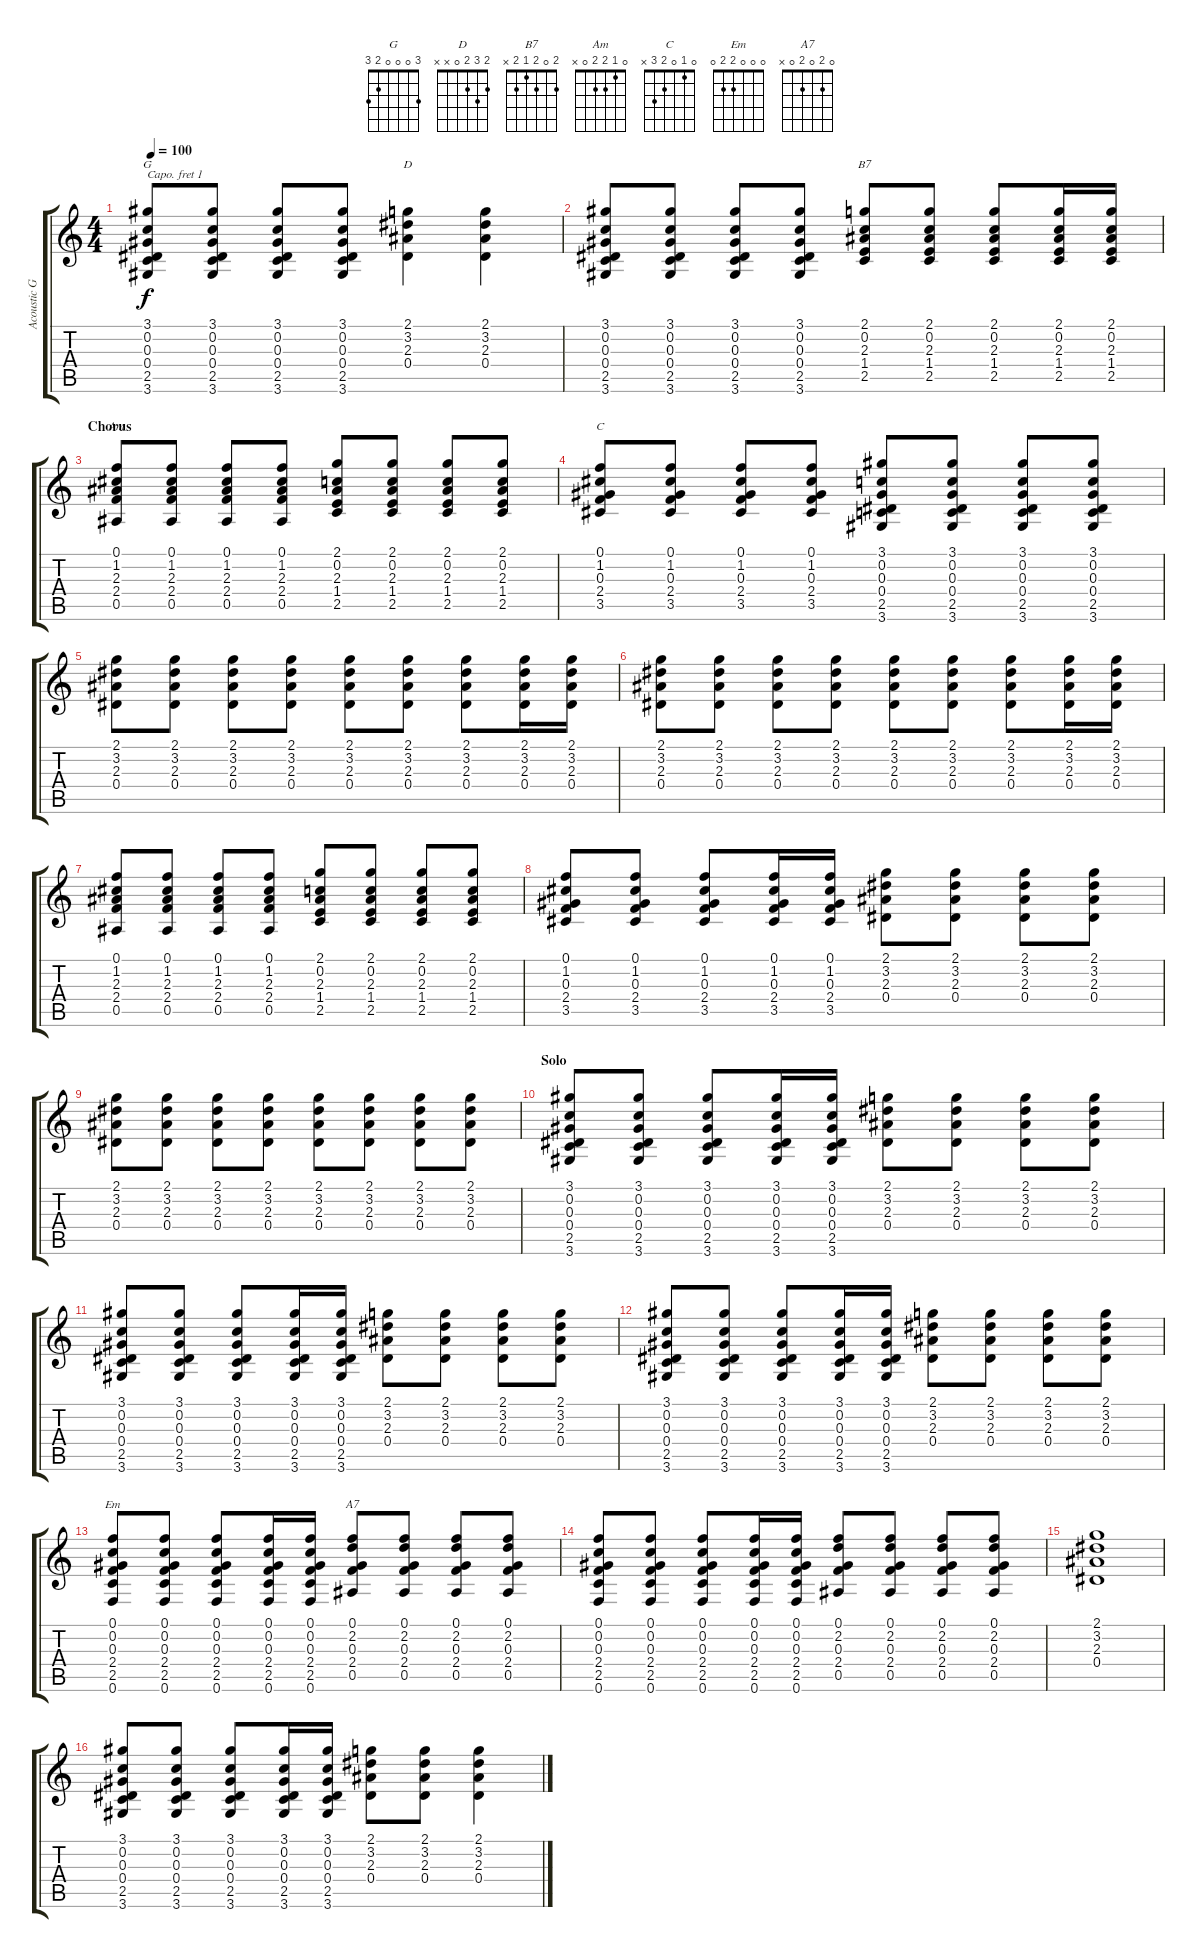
\track ("Acoustic Guitar (capo 1)" "Acoustic G") {instrument acousticguitarsteel}
\staff {score tabs}
\capo 1
\tuning (E4 B3 G3 D3 A2 E2) {hide}
\chord ("G" 3 0 0 0 2 3)
\chord ("D" 2 3 2 0 x x)
\chord ("B7" 2 0 2 1 2 x)
\chord ("Am" 0 1 2 2 0 x)
\chord ("C" 0 1 0 2 3 x)
\chord ("Em" 0 0 0 2 2 0)
\chord ("A7" 0 2 0 2 0 x)
\ts (4 4)
\tempo 100
\clef g2
\ks c
(3.1 0.2 0.3 0.4 2.5 3.6).8{ch "G" dy f} (3.1 0.2 0.3 0.4 2.5 3.6).8 (3.1 0.2 0.3 0.4 2.5 3.6).8 (3.1 0.2 0.3 0.4 2.5 3.6).8 (2.1 3.2 2.3 0.4).4{ch "D"} (2.1 3.2 2.3 0.4).4 |
(3.1 0.2 0.3 0.4 2.5 3.6).8 (3.1 0.2 0.3 0.4 2.5 3.6).8 (3.1 0.2 0.3 0.4 2.5 3.6).8 (3.1 0.2 0.3 0.4 2.5 3.6).8 (2.1 0.2 2.3 1.4 2.5).8{ch "B7"} (2.1 0.2 2.3 1.4 2.5).8 (2.1 0.2 2.3 1.4 2.5).8 (2.1 0.2 2.3 1.4 2.5).16 (2.1 0.2 2.3 1.4 2.5).16 |
\section ("" "Chorus")
(0.1 1.2 2.3 2.4 0.5).8{ch "Am"} (0.1 1.2 2.3 2.4 0.5).8 (0.1 1.2 2.3 2.4 0.5).8 (0.1 1.2 2.3 2.4 0.5).8 (2.1 0.2 2.3 1.4 2.5).8 (2.1 0.2 2.3 1.4 2.5).8 (2.1 0.2 2.3 1.4 2.5).8 (2.1 0.2 2.3 1.4 2.5).8 |
(0.1 1.2 0.3 2.4 3.5).8{ch "C"} (0.1 1.2 0.3 2.4 3.5).8 (0.1 1.2 0.3 2.4 3.5).8 (0.1 1.2 0.3 2.4 3.5).8 (3.1 0.2 0.3 0.4 2.5 3.6).8 (3.1 0.2 0.3 0.4 2.5 3.6).8 (3.1 0.2 0.3 0.4 2.5 3.6).8 (3.1 0.2 0.3 0.4 2.5 3.6).8 |
(2.1 3.2 2.3 0.4).8 (2.1 3.2 2.3 0.4).8 (2.1 3.2 2.3 0.4).8 (2.1 3.2 2.3 0.4).8 (2.1 3.2 2.3 0.4).8 (2.1 3.2 2.3 0.4).8 (2.1 3.2 2.3 0.4).8 (2.1 3.2 2.3 0.4).16 (2.1 3.2 2.3 0.4).16 |
(2.1 3.2 2.3 0.4).8 (2.1 3.2 2.3 0.4).8 (2.1 3.2 2.3 0.4).8 (2.1 3.2 2.3 0.4).8 (2.1 3.2 2.3 0.4).8 (2.1 3.2 2.3 0.4).8 (2.1 3.2 2.3 0.4).8 (2.1 3.2 2.3 0.4).16 (2.1 3.2 2.3 0.4).16 |
(0.1 1.2 2.3 2.4 0.5).8 (0.1 1.2 2.3 2.4 0.5).8 (0.1 1.2 2.3 2.4 0.5).8 (0.1 1.2 2.3 2.4 0.5).8 (2.1 0.2 2.3 1.4 2.5).8 (2.1 0.2 2.3 1.4 2.5).8 (2.1 0.2 2.3 1.4 2.5).8 (2.1 0.2 2.3 1.4 2.5).8 |
(0.1 1.2 0.3 2.4 3.5).8 (0.1 1.2 0.3 2.4 3.5).8 (0.1 1.2 0.3 2.4 3.5).8 (0.1 1.2 0.3 2.4 3.5).16 (0.1 1.2 0.3 2.4 3.5).16 (2.1 3.2 2.3 0.4).8 (2.1 3.2 2.3 0.4).8 (2.1 3.2 2.3 0.4).8 (2.1 3.2 2.3 0.4).8 |
(2.1 3.2 2.3 0.4).8 (2.1 3.2 2.3 0.4).8 (2.1 3.2 2.3 0.4).8 (2.1 3.2 2.3 0.4).8 (2.1 3.2 2.3 0.4).8 (2.1 3.2 2.3 0.4).8 (2.1 3.2 2.3 0.4).8 (2.1 3.2 2.3 0.4).8 |
\section ("" "Solo")
(3.1 0.2 0.3 0.4 2.5 3.6).8 (3.1 0.2 0.3 0.4 2.5 3.6).8 (3.1 0.2 0.3 0.4 2.5 3.6).8 (3.1 0.2 0.3 0.4 2.5 3.6).16 (3.1 0.2 0.3 0.4 2.5 3.6).16 (2.1 3.2 2.3 0.4).8 (2.1 3.2 2.3 0.4).8 (2.1 3.2 2.3 0.4).8 (2.1 3.2 2.3 0.4).8 |
(3.1 0.2 0.3 0.4 2.5 3.6).8 (3.1 0.2 0.3 0.4 2.5 3.6).8 (3.1 0.2 0.3 0.4 2.5 3.6).8 (3.1 0.2 0.3 0.4 2.5 3.6).16 (3.1 0.2 0.3 0.4 2.5 3.6).16 (2.1 3.2 2.3 0.4).8 (2.1 3.2 2.3 0.4).8 (2.1 3.2 2.3 0.4).8 (2.1 3.2 2.3 0.4).8 |
(3.1 0.2 0.3 0.4 2.5 3.6).8 (3.1 0.2 0.3 0.4 2.5 3.6).8 (3.1 0.2 0.3 0.4 2.5 3.6).8 (3.1 0.2 0.3 0.4 2.5 3.6).16 (3.1 0.2 0.3 0.4 2.5 3.6).16 (2.1 3.2 2.3 0.4).8 (2.1 3.2 2.3 0.4).8 (2.1 3.2 2.3 0.4).8 (2.1 3.2 2.3 0.4).8 |
(0.1 0.2 0.3 2.4 2.5 0.6).8{ch "Em"} (0.1 0.2 0.3 2.4 2.5 0.6).8 (0.1 0.2 0.3 2.4 2.5 0.6).8 (0.1 0.2 0.3 2.4 2.5 0.6).16 (0.1 0.2 0.3 2.4 2.5 0.6).16 (0.1 2.2 0.3 2.4 0.5).8{ch "A7"} (0.1 2.2 0.3 2.4 0.5).8 (0.1 2.2 0.3 2.4 0.5).8 (0.1 2.2 0.3 2.4 0.5).8 |
(0.1 0.2 0.3 2.4 2.5 0.6).8 (0.1 0.2 0.3 2.4 2.5 0.6).8 (0.1 0.2 0.3 2.4 2.5 0.6).8 (0.1 0.2 0.3 2.4 2.5 0.6).16 (0.1 0.2 0.3 2.4 2.5 0.6).16 (0.1 2.2 0.3 2.4 0.5).8 (0.1 2.2 0.3 2.4 0.5).8 (0.1 2.2 0.3 2.4 0.5).8 (0.1 2.2 0.3 2.4 0.5).8 |
(2.1 3.2 2.3 0.4).1 |
(3.1 0.2 0.3 0.4 2.5 3.6).8 (3.1 0.2 0.3 0.4 2.5 3.6).8 (3.1 0.2 0.3 0.4 2.5 3.6).8 (3.1 0.2 0.3 0.4 2.5 3.6).16 (3.1 0.2 0.3 0.4 2.5 3.6).16 (2.1 3.2 2.3 0.4).8 (2.1 3.2 2.3 0.4).8 (2.1 3.2 2.3 0.4).4
